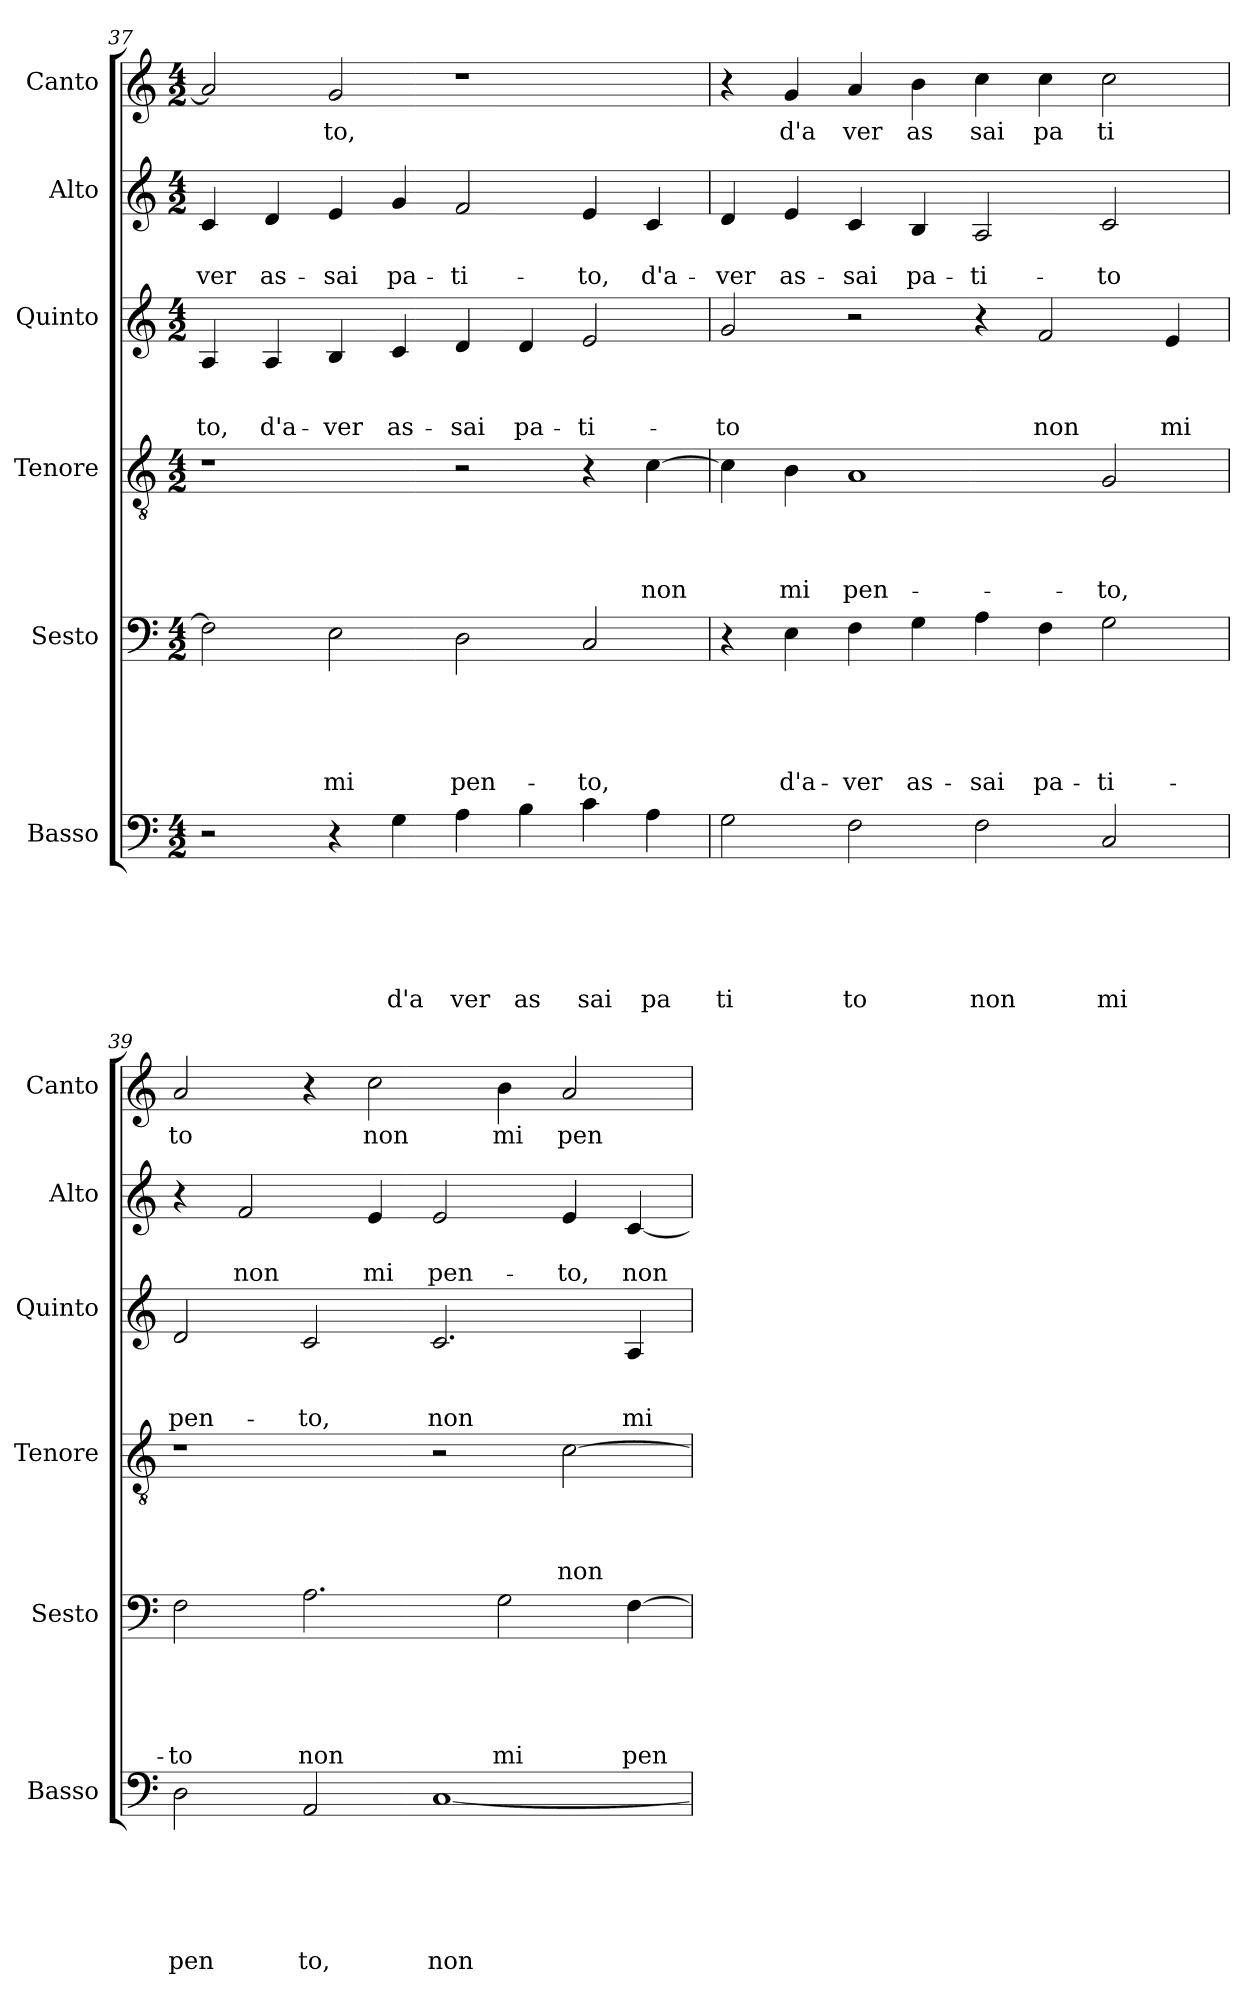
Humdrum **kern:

**kern	**text	**text	**text	**text	**text	**text	**kern	**text	**text	**text	**text	**text	**kern	**text	**text	**text	**text	**kern	**text	**text	**text	**kern	**text	**text	**kern	**text
*part6	*part6	*part6	*part6	*part6	*part6	*part6	*part5	*part5	*part5	*part5	*part5	*part5	*part4	*part4	*part4	*part4	*part4	*part3	*part3	*part3	*part3	*part2	*part2	*part2	*part1	*part1
*staff6	*staff6	*staff6	*staff6	*staff6	*staff6	*staff6	*staff5	*staff5	*staff5	*staff5	*staff5	*staff5	*staff4	*staff4	*staff4	*staff4	*staff4	*staff3	*staff3	*staff3	*staff3	*staff2	*staff2	*staff2	*staff1	*staff1
*I"Basso	*	*	*	*	*	*	*I"Sesto	*	*	*	*	*	*I"Tenore	*	*	*	*	*I"Quinto	*	*	*	*I"Alto	*	*	*I"Canto	*
*I'Basso	*	*	*	*	*	*	*I'Sesto	*	*	*	*	*	*I'Tenore	*	*	*	*	*I'Quinto	*	*	*	*I'Alto	*	*	*I'Canto	*
!!LO:LB:g=z
*clefF4	*	*	*	*	*	*	*clefF4	*	*	*	*	*	*clefGv2	*	*	*	*	*clefG2	*	*	*	*clefG2	*	*	*clefG2	*
*k[]	*	*	*	*	*	*	*k[]	*	*	*	*	*	*k[]	*	*	*	*	*k[]	*	*	*	*k[]	*	*	*k[]	*
*C:	*	*	*	*	*	*	*C:	*	*	*	*	*	*C:	*	*	*	*	*C:	*	*	*	*C:	*	*	*C:	*
*M4/2	*	*	*	*	*	*	*M4/2	*	*	*	*	*	*M4/2	*	*	*	*	*M4/2	*	*	*	*M4/2	*	*	*M4/2	*
=37	=37	=37	=37	=37	=37	=37	=37	=37	=37	=37	=37	=37	=37	=37	=37	=37	=37	=37	=37	=37	=37	=37	=37	=37	=37	=37
!	!	!	!	!	!	!	!	!	!	!	!	!	!	!	!	!	!	!	!	!	!LO:LY:b	!	!	!LO:LY:b	!	!
2r	.	.	.	.	.	.	2F\]	.	.	.	.	.	1r	.	.	.	.	4A/	.	.	-to,	4c/	.	-ver	2a/]	.
!	!	!	!	!	!	!	!	!	!	!	!	!	!	!	!	!	!	!	!	!	!LO:LY:b	!	!	!LO:LY:b	!	!
.	.	.	.	.	.	.	.	.	.	.	.	.	.	.	.	.	.	4A/	.	.	d'a-	4d/	.	as-	.	.
!	!	!	!	!	!	!	!	!	!	!	!	!LO:LY:b	!	!	!	!	!	!	!	!	!LO:LY:b	!	!	!LO:LY:b	!	!LO:LY:b
4r	.	.	.	.	.	.	2E\	.	.	.	.	mi	.	.	.	.	.	4B/	.	.	-ver	4e/	.	-sai	2g/	to,
!	!	!	!	!	!	!LO:LY:b	!	!	!	!	!	!	!	!	!	!	!	!	!	!	!LO:LY:b	!	!	!LO:LY:b	!	!
4G\	.	.	.	.	.	d'a	.	.	.	.	.	.	.	.	.	.	.	4c/	.	.	as-	4g/	.	pa-	.	.
!	!	!	!	!	!	!LO:LY:b	!	!	!	!	!	!LO:LY:b	!	!	!	!	!	!	!	!	!LO:LY:b	!	!	!LO:LY:b	!	!
4A\	.	.	.	.	.	ver	2D\	.	.	.	.	pen-	2r	.	.	.	.	4d/	.	.	-sai	2f/	.	-ti-	1r	.
!	!	!	!	!	!	!LO:LY:b	!	!	!	!	!	!	!	!	!	!	!	!	!	!	!LO:LY:b	!	!	!	!	!
4B\	.	.	.	.	.	as	.	.	.	.	.	.	.	.	.	.	.	4d/	.	.	pa-	.	.	.	.	.
!	!	!	!	!	!	!LO:LY:b	!	!	!	!	!	!LO:LY:b	!	!	!	!	!	!	!	!	!LO:LY:b	!	!	!LO:LY:b	!	!
4c\	.	.	.	.	.	sai	2C/	.	.	.	.	-to,	4r	.	.	.	.	2e/	.	.	-ti-	4e/	.	-to,	.	.
!	!	!	!	!	!	!LO:LY:b	!	!	!	!	!	!	!	!	!	!	!LO:LY:b	!	!	!	!	!	!	!LO:LY:b	!	!
4A\	.	.	.	.	.	pa	.	.	.	.	.	.	[>4c\	.	.	.	non	.	.	.	.	4c/	.	d'a-	.	.
=38	=38	=38	=38	=38	=38	=38	=38	=38	=38	=38	=38	=38	=38	=38	=38	=38	=38	=38	=38	=38	=38	=38	=38	=38	=38	=38
!	!	!	!	!	!	!LO:LY:b	!	!	!	!	!	!	!	!	!	!	!	!	!	!	!LO:LY:b	!	!	!LO:LY:b	!	!
2G\	.	.	.	.	.	ti	4r	.	.	.	.	.	4c\]	.	.	.	.	2g/	.	.	-to	4d/	.	-ver	4r	.
!	!	!	!	!	!	!	!	!	!	!	!	!LO:LY:b	!	!	!	!	!LO:LY:b	!	!	!	!	!	!	!LO:LY:b	!	!LO:LY:b
.	.	.	.	.	.	.	4E\	.	.	.	.	d'a-	4B\	.	.	.	mi	.	.	.	.	4e/	.	as-	4g/	d'a
!	!	!	!	!	!	!LO:LY:b	!	!	!	!	!	!LO:LY:b	!	!	!	!	!LO:LY:b	!	!	!	!	!	!	!LO:LY:b	!	!LO:LY:b
2F\	.	.	.	.	.	to	4F\	.	.	.	.	-ver	1A	.	.	.	pen-	2r	.	.	.	4c/	.	-sai	4a/	ver
!	!	!	!	!	!	!	!	!	!	!	!	!LO:LY:b	!	!	!	!	!	!	!	!	!	!	!	!LO:LY:b	!	!LO:LY:b
.	.	.	.	.	.	.	4G\	.	.	.	.	as-	.	.	.	.	.	.	.	.	.	4B/	.	pa-	4b\	as
!	!	!	!	!	!	!LO:LY:b	!	!	!	!	!	!LO:LY:b	!	!	!	!	!	!	!	!	!	!	!	!LO:LY:b	!	!LO:LY:b
2F\	.	.	.	.	.	non	4A\	.	.	.	.	-sai	.	.	.	.	.	4r	.	.	.	2A/	.	-ti-	4cc\	sai
!	!	!	!	!	!	!	!	!	!	!	!	!LO:LY:b	!	!	!	!	!	!	!	!	!LO:LY:b	!	!	!	!	!LO:LY:b
.	.	.	.	.	.	.	4F\	.	.	.	.	pa-	.	.	.	.	.	2f/	.	.	non	.	.	.	4cc\	pa
!	!	!	!	!	!	!LO:LY:b	!	!	!	!	!	!LO:LY:b	!	!	!	!	!LO:LY:b	!	!	!	!	!	!	!LO:LY:b	!	!LO:LY:b
2C/	.	.	.	.	.	mi	2G\	.	.	.	.	-ti-	2G/	.	.	.	-to,	.	.	.	.	2c/	.	-to	2cc\	ti
!	!	!	!	!	!	!	!	!	!	!	!	!	!	!	!	!	!	!	!	!	!LO:LY:b	!	!	!	!	!
.	.	.	.	.	.	.	.	.	.	.	.	.	.	.	.	.	.	4e/	.	.	mi	.	.	.	.	.
=39	=39	=39	=39	=39	=39	=39	=39	=39	=39	=39	=39	=39	=39	=39	=39	=39	=39	=39	=39	=39	=39	=39	=39	=39	=39	=39
!	!	!	!	!	!	!LO:LY:b	!	!	!	!	!	!LO:LY:b	!	!	!	!	!	!	!	!	!LO:LY:b	!	!	!	!	!LO:LY:b
2D\	.	.	.	.	.	pen	2F\	.	.	.	.	-to	1r	.	.	.	.	2d/	.	.	pen-	4r	.	.	2a/	to
!	!	!	!	!	!	!	!	!	!	!	!	!	!	!	!	!	!	!	!	!	!	!	!	!LO:LY:b	!	!
.	.	.	.	.	.	.	.	.	.	.	.	.	.	.	.	.	.	.	.	.	.	2f/	.	non	.	.
!	!	!	!	!	!	!LO:LY:b	!	!	!	!	!	!LO:LY:b	!	!	!	!	!	!	!	!	!LO:LY:b	!	!	!	!	!
2AA/	.	.	.	.	.	to,	2.A\	.	.	.	.	non	.	.	.	.	.	2c/	.	.	-to,	.	.	.	4r	.
!	!	!	!	!	!	!	!	!	!	!	!	!	!	!	!	!	!	!	!	!	!	!	!	!LO:LY:b	!	!LO:LY:b
.	.	.	.	.	.	.	.	.	.	.	.	.	.	.	.	.	.	.	.	.	.	4e/	.	mi	2cc\	non
!	!	!	!	!	!	!LO:LY:b	!	!	!	!	!	!	!	!	!	!	!	!	!	!	!LO:LY:b	!	!	!LO:LY:b	!	!
[<1C	.	.	.	.	.	non	.	.	.	.	.	.	2r	.	.	.	.	2.c/	.	.	non	2e/	.	pen-	.	.
!	!	!	!	!	!	!	!	!	!	!	!	!LO:LY:b	!	!	!	!	!	!	!	!	!	!	!	!	!	!LO:LY:b
.	.	.	.	.	.	.	2G\	.	.	.	.	mi	.	.	.	.	.	.	.	.	.	.	.	.	4b\	mi
!	!	!	!	!	!	!	!	!	!	!	!	!	!	!	!	!	!LO:LY:b	!	!	!	!	!	!	!LO:LY:b	!	!LO:LY:b
.	.	.	.	.	.	.	.	.	.	.	.	.	[>2c\	.	.	.	non	.	.	.	.	4e/	.	-to,	2a/	pen
!	!	!	!	!	!	!	!	!	!	!	!	!LO:LY:b	!	!	!	!	!	!	!	!	!LO:LY:b	!	!	!LO:LY:b	!	!
.	.	.	.	.	.	.	[>4F\	.	.	.	.	pen-	.	.	.	.	.	4A/	.	.	mi	[<4c/	.	non	.	.
=	=	=	=	=	=	=	=	=	=	=	=	=	=	=	=	=	=	=	=	=	=	=	=	=	=	=
*-	*-	*-	*-	*-	*-	*-	*-	*-	*-	*-	*-	*-	*-	*-	*-	*-	*-	*-	*-	*-	*-	*-	*-	*-	*-	*-
